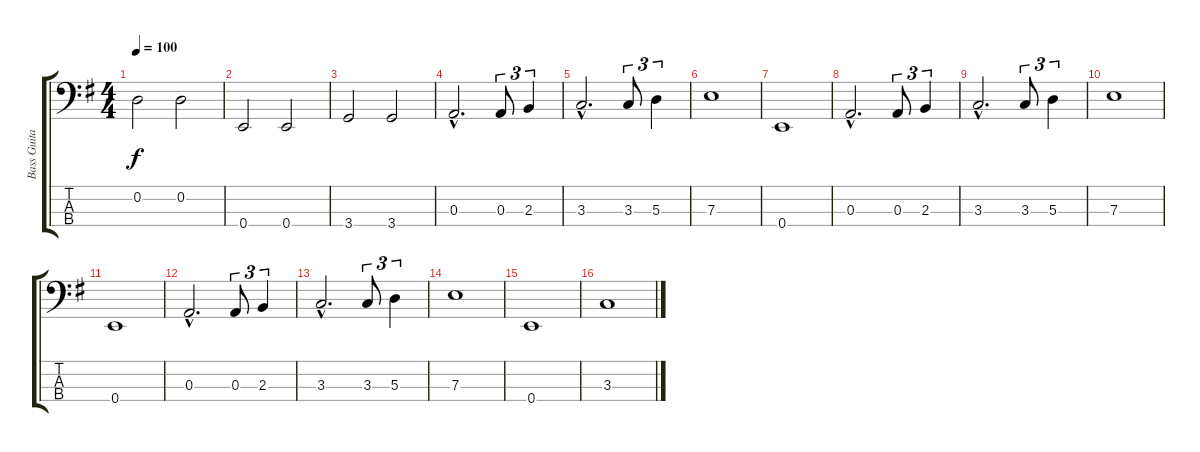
\track ("Bass Guitar" "Bass Guita") {instrument electricbassfinger}
\staff {score tabs}
\tuning (G2 D2 A1 E1) {hide}
\ts (4 4)
\tempo 100
\clef f4
\ks g
0.2.2{dy f} 0.2.2 |
0.4.2 0.4.2 |
3.4.2 3.4.2 |
0.3{hac}.2{d} 0.3.8{tu (3 2)} 2.3.4{tu (3 2)} |
3.3{hac}.2{d} 3.3.8{tu (3 2)} 5.3.4{tu (3 2)} |
7.3.1 |
0.4.1 |
0.3{hac}.2{d} 0.3.8{tu (3 2)} 2.3.4{tu (3 2)} |
3.3{hac}.2{d} 3.3.8{tu (3 2)} 5.3.4{tu (3 2)} |
7.3.1 |
0.4.1 |
0.3{hac}.2{d} 0.3.8{tu (3 2)} 2.3.4{tu (3 2)} |
3.3{hac}.2{d} 3.3.8{tu (3 2)} 5.3.4{tu (3 2)} |
7.3.1 |
0.4.1 |
3.3.1
